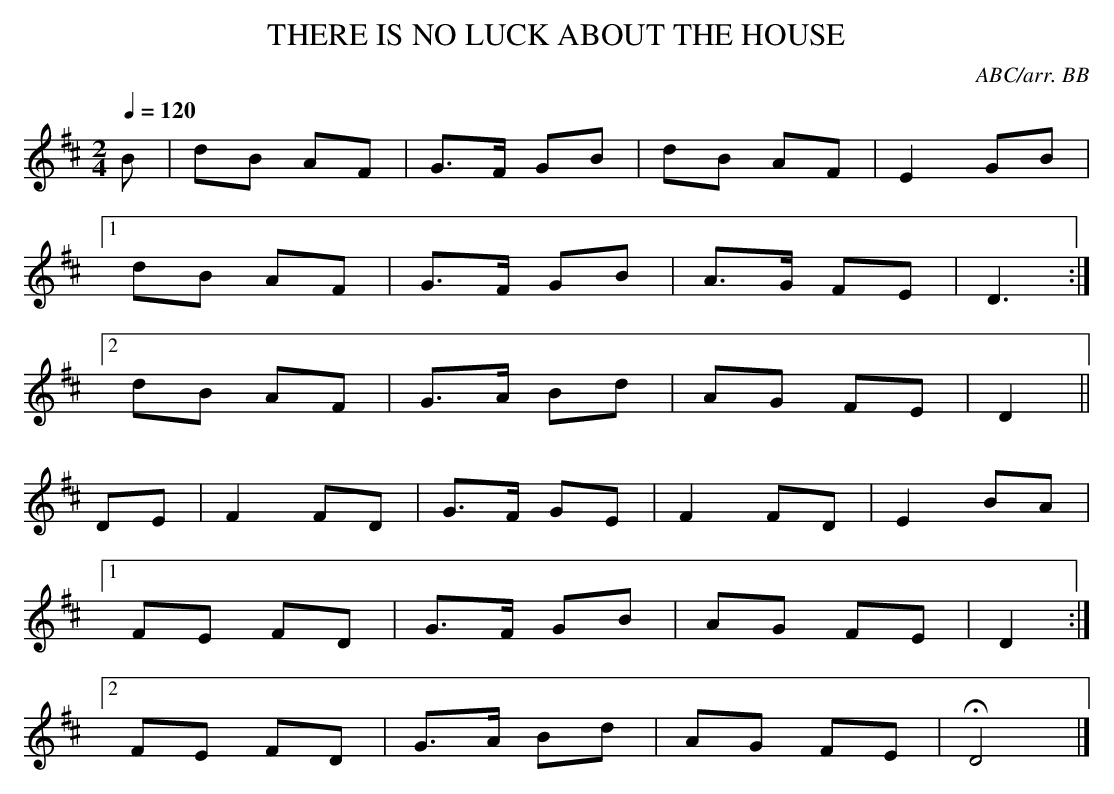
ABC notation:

X:1
T:THERE IS NO LUCK ABOUT THE HOUSE
C:ABC/arr. BB
but polka seemed like a good idea!
M:2/4
L:1/8
Q:1/4=120
K:D
B|dB AF|G>F GB|dB AF|E2 GB|
[1 dB AF|G>F GB|A>G FE|D3 :|
[2 dB AF|G>A Bd|AG FE|D2 ||
DE|F2 FD|G>F GE|F2 FD|E2 BA|
[1 FE FD|G>F GB|AG FE|D2 :|
[2 FE FD|G>A Bd|AG FE|HD4 |]
